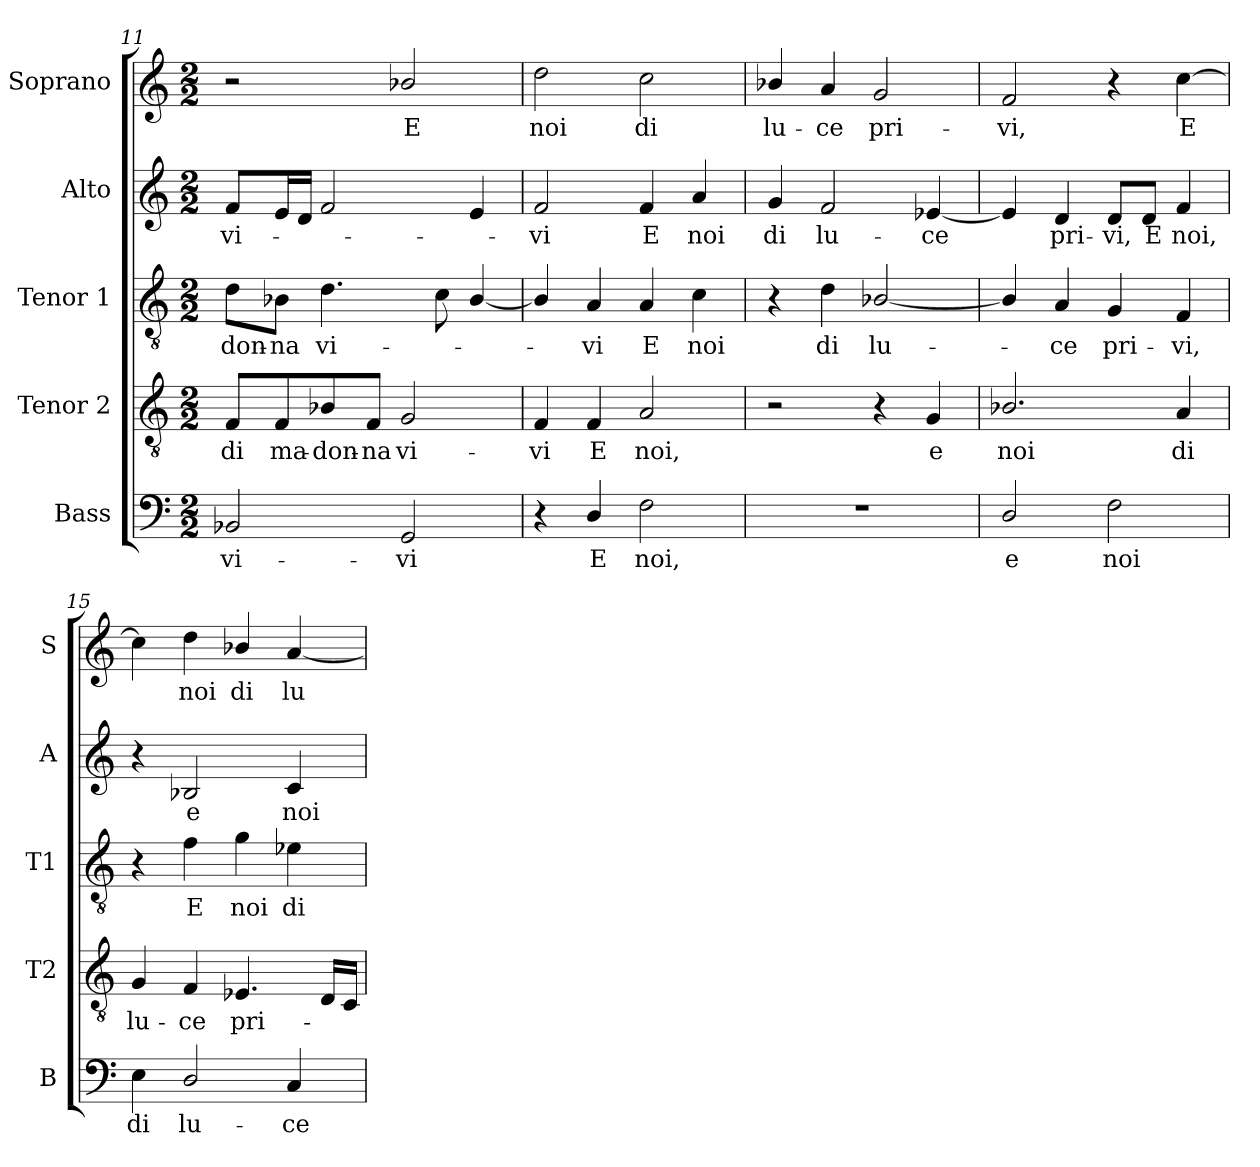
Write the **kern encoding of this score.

**kern	**text	**kern	**text	**kern	**text	**kern	**text	**kern	**text
*part5	*part5	*part4	*part4	*part3	*part3	*part2	*part2	*part1	*part1
*staff5	*staff5	*staff4	*staff4	*staff3	*staff3	*staff2	*staff2	*staff1	*staff1
*I"Bass	*	*I"Tenor 2	*	*I"Tenor 1	*	*I"Alto	*	*I"Soprano	*
*I'B	*	*I'T2	*	*I'T1	*	*I'A	*	*I'S	*
*clefF4	*	*clefGv2	*	*clefGv2	*	*clefG2	*	*clefG2	*
*	*	*ITrd7c12	*	*ITrd7c12	*	*	*	*	*
*k[]	*	*k[]	*	*k[]	*	*k[]	*	*k[]	*
*C:	*	*C:	*	*C:	*	*C:	*	*C:	*
*M2/2	*	*M2/2	*	*M2/2	*	*M2/2	*	*M2/2	*
=11	=11	=11	=11	=11	=11	=11	=11	=11	=11
!	!LO:LY:b:color=#000000	!	!	!	!	!	!	!	!
!	!	!	!LO:LY:b:color=#000000	!	!	!	!	!	!
!	!	!	!	!	!LO:LY:b:color=#000000	!	!	!	!
!	!	!	!	!	!	!	!LO:LY:b:color=#000000	!	!
2BB-Xi/	vi-	8FFi/L	di	8Di\L	-don-	8fi/L	vi-	2r	.
!	!	!	!LO:LY:b:color=#000000	!	!	!	!	!	!
!	!	!	!	!	!LO:LY:b:color=#000000	!	!	!	!
.	.	8FFi/	ma-	8BB-Xi\J	-na	16ei/L	.	.	.
.	.	.	.	.	.	16di/JJ	.	.	.
!	!	!	!LO:LY:b:color=#000000	!	!	!	!	!	!
!	!	!	!	!	!LO:LY:b:color=#000000	!	!	!	!
.	.	8BB-Xi/	-don-	4.Di\	vi-	2fi/	.	.	.
!	!	!	!LO:LY:b:color=#000000	!	!	!	!	!	!
.	.	8FFi/J	-na	.	.	.	.	.	.
!	!LO:LY:b:color=#000000	!	!	!	!	!	!	!	!
!	!	!	!LO:LY:b:color=#000000	!	!	!	!	!	!
!	!	!	!	!	!	!	!	!	!LO:LY:b:color=#000000
2GGi/	-vi	2GGi/	vi-	.	.	.	.	2b-Xi/	E
.	.	.	.	8Ci\	.	.	.	.	.
.	.	.	.	[4BB-i/	.	4ei/	.	.	.
!!LO:PB:g=z
=12	=12	=12	=12	=12	=12	=12	=12	=12	=12
!	!	!	!LO:LY:b:color=#000000	!	!	!	!	!	!
!	!	!	!	!	!	!	!LO:LY:b:color=#000000	!	!
!	!	!	!	!	!	!	!	!	!LO:LY:b:color=#000000
4r	.	4FFi/	-vi	4BB-i/]	.	2fi/	-vi	2ddi\	noi
!	!LO:LY:b:color=#000000	!	!	!	!	!	!	!	!
!	!	!	!LO:LY:b:color=#000000	!	!	!	!	!	!
!	!	!	!	!	!LO:LY:b:color=#000000	!	!	!	!
4Di/	E	4FFi/	E	4AAi/	-vi	.	.	.	.
!	!LO:LY:b:color=#000000	!	!	!	!	!	!	!	!
!	!	!	!LO:LY:b:color=#000000	!	!	!	!	!	!
!	!	!	!	!	!LO:LY:b:color=#000000	!	!	!	!
!	!	!	!	!	!	!	!LO:LY:b:color=#000000	!	!
!	!	!	!	!	!	!	!	!	!LO:LY:b:color=#000000
2Fi\	noi,	2AAi/	noi,	4AAi/	E	4fi/	E	2cci\	di
!	!	!	!	!	!LO:LY:b:color=#000000	!	!	!	!
!	!	!	!	!	!	!	!LO:LY:b:color=#000000	!	!
.	.	.	.	4Ci\	noi	4ai/	noi	.	.
=13	=13	=13	=13	=13	=13	=13	=13	=13	=13
!	!	!	!	!	!	!	!LO:LY:b:color=#000000	!	!
!	!	!	!	!	!	!	!	!	!LO:LY:b:color=#000000
1r	.	2r	.	4r	.	4gi/	di	4b-Xi/	lu-
!	!	!	!	!	!LO:LY:b:color=#000000	!	!	!	!
!	!	!	!	!	!	!	!LO:LY:b:color=#000000	!	!
!	!	!	!	!	!	!	!	!	!LO:LY:b:color=#000000
.	.	.	.	4Di\	di	2fi/	lu-	4ai/	-ce
!	!	!	!	!	!LO:LY:b:color=#000000	!	!	!	!
!	!	!	!	!	!	!	!	!	!LO:LY:b:color=#000000
.	.	4r	.	[2BB-Xi/	lu-	.	.	2gi/	pri-
!	!	!	!LO:LY:b:color=#000000	!	!	!	!	!	!
!	!	!	!	!	!	!	!LO:LY:b:color=#000000	!	!
.	.	4GGi/	e	.	.	[4e-Xi/	-ce	.	.
=14	=14	=14	=14	=14	=14	=14	=14	=14	=14
!	!LO:LY:b:color=#000000	!	!	!	!	!	!	!	!
!	!	!	!LO:LY:b:color=#000000	!	!	!	!	!	!
!	!	!	!	!	!	!	!	!	!LO:LY:b:color=#000000
2Di/	e	2.BB-Xi/	noi	4BB-i/]	.	4e-i/]	.	2fi/	-vi,
!	!	!	!	!	!LO:LY:b:color=#000000	!	!	!	!
!	!	!	!	!	!	!	!LO:LY:b:color=#000000	!	!
.	.	.	.	4AAi/	-ce	4di/	pri-	.	.
!	!LO:LY:b:color=#000000	!	!	!	!	!	!	!	!
!	!	!	!	!	!LO:LY:b:color=#000000	!	!	!	!
!	!	!	!	!	!	!	!LO:LY:b:color=#000000	!	!
2Fi\	noi	.	.	4GGi/	pri-	8di/L	-vi,	4r	.
!	!	!	!	!	!	!	!LO:LY:b:color=#000000	!	!
.	.	.	.	.	.	8di/J	E	.	.
!	!	!	!LO:LY:b:color=#000000	!	!	!	!	!	!
!	!	!	!	!	!LO:LY:b:color=#000000	!	!	!	!
!	!	!	!	!	!	!	!LO:LY:b:color=#000000	!	!
!	!	!	!	!	!	!	!	!	!LO:LY:b:color=#000000
.	.	4AAi/	di	4FFi/	-vi,	4fi/	noi,	[4cci\	E
=15	=15	=15	=15	=15	=15	=15	=15	=15	=15
!	!LO:LY:b:color=#000000	!	!	!	!	!	!	!	!
!	!	!	!LO:LY:b:color=#000000	!	!	!	!	!	!
4Ei\	di	4GGi/	lu-	4r	.	4r	.	4cci\]	.
!	!LO:LY:b:color=#000000	!	!	!	!	!	!	!	!
!	!	!	!LO:LY:b:color=#000000	!	!	!	!	!	!
!	!	!	!	!	!LO:LY:b:color=#000000	!	!	!	!
!	!	!	!	!	!	!	!LO:LY:b:color=#000000	!	!
!	!	!	!	!	!	!	!	!	!LO:LY:b:color=#000000
2Di/	lu-	4FFi/	-ce	4Fi\	E	2B-Xi/	e	4ddi\	noi
!	!	!	!LO:LY:b:color=#000000	!	!	!	!	!	!
!	!	!	!	!	!LO:LY:b:color=#000000	!	!	!	!
!	!	!	!	!	!	!	!	!	!LO:LY:b:color=#000000
.	.	4.EE-Xi/	pri-	4Gi\	noi	.	.	4b-Xi/	di
!	!LO:LY:b:color=#000000	!	!	!	!	!	!	!	!
!	!	!	!	!	!LO:LY:b:color=#000000	!	!	!	!
!	!	!	!	!	!	!	!LO:LY:b:color=#000000	!	!
!	!	!	!	!	!	!	!	!	!LO:LY:b:color=#000000
4Ci/	-ce	.	.	4E-Xi\	di	4ci/	noi	[4ai/	lu-
.	.	16DDi/LL	.	.	.	.	.	.	.
.	.	16CCi/JJ	.	.	.	.	.	.	.
=	=	=	=	=	=	=	=	=	=
*-	*-	*-	*-	*-	*-	*-	*-	*-	*-
